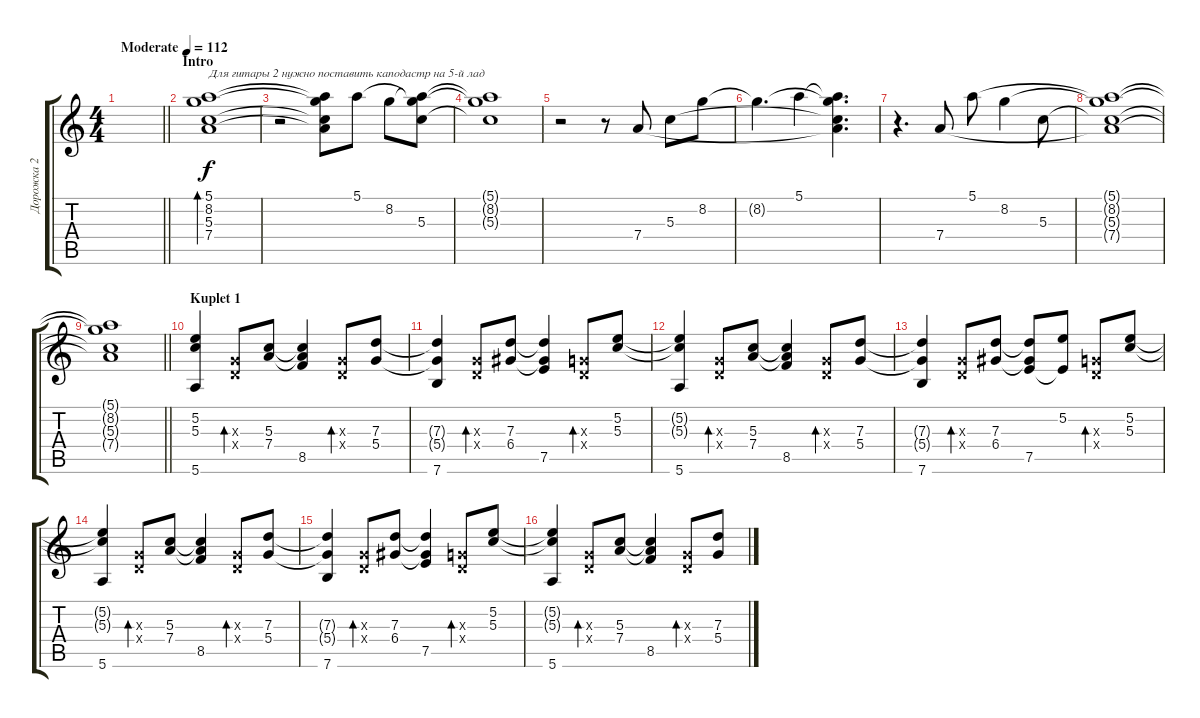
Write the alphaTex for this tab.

\track ("Дорожка 2" "Дорожка 2") {instrument acousticguitarsteel}
\staff {score tabs}
\tuning (E4 B3 G3 D3 A2 E2) {hide}
\ts (4 4)
\tempo (112 "Moderate")
\clef g2
\barLineRight lightlight
\ks c
|
\section ("" "Intro")
(5.1 8.2 5.3 7.4).1{bd 60 txt "Для гитары 2 нужно поставить каподастр на 5-й лад"} |
r.2 (5.1{t} 8.2{t} 5.3{t} 7.4{t}).8 5.1.8 8.2.8 (5.1{t} 8.2{t} 5.3).8 |
(5.1{t} 8.2{t} 5.3{t}).1 |
r.2 r.8 7.4.8 5.3.8 8.2.8 |
8.2{t}.4{d} 5.1.4 (5.1{t} 8.2{t} 5.3{t} 7.4{t}).4{d} |
r.4{d} 7.4.8 5.1.8 8.2.4 5.3.8 |
(5.1{t} 8.2{t} 5.3{t} 7.4{t}).1 |
\barLineRight lightlight
(5.1{t} 8.2{t} 5.3{t} 7.4{t}).1 |
\section ("" "Kuplet 1")
(5.2 5.3 5.6).4 (0.3{x} 0.4{x}).8{bd 60} (5.3 7.4).8 (5.3{t} 7.4{t} 8.5).4 (0.3{x} 0.4{x}).8{bd 60} (7.3 5.4).8 |
(7.3{t} 5.4{t} 7.6).4 (0.3{x} 0.4{x}).8{bd 60} (7.3 6.4).8 (7.3{t} 6.4{t} 7.5).4 (0.3{x} 0.4{x}).8{bd 60} (5.2 5.3).8 |
(5.2{t} 5.3{t} 5.6).4 (0.3{x} 0.4{x}).8{bd 60} (5.3 7.4).8 (5.3{t} 7.4{t} 8.5).4 (0.3{x} 0.4{x}).8{bd 60} (7.3 5.4).8 |
(7.3{t} 5.4{t} 7.6).4 (0.3{x} 0.4{x}).8{bd 60} (7.3 6.4).8 (7.3{t} 6.4{t} 7.5).8 (5.2 7.5{t}).8 (0.3{x} 0.4{x}).8{bd 60} (5.2 5.3).8 |
(5.2{t} 5.3{t} 5.6).4 (0.3{x} 0.4{x}).8{bd 60} (5.3 7.4).8 (5.3{t} 7.4{t} 8.5).4 (0.3{x} 0.4{x}).8{bd 60} (7.3 5.4).8 |
(7.3{t} 5.4{t} 7.6).4 (0.3{x} 0.4{x}).8{bd 60} (7.3 6.4).8 (7.3{t} 6.4{t} 7.5).4 (0.3{x} 0.4{x}).8{bd 60} (5.2 5.3).8 |
(5.2{t} 5.3{t} 5.6).4 (0.3{x} 0.4{x}).8{bd 60} (5.3 7.4).8 (5.3{t} 7.4{t} 8.5).4 (0.3{x} 0.4{x}).8{bd 60} (7.3 5.4).8
